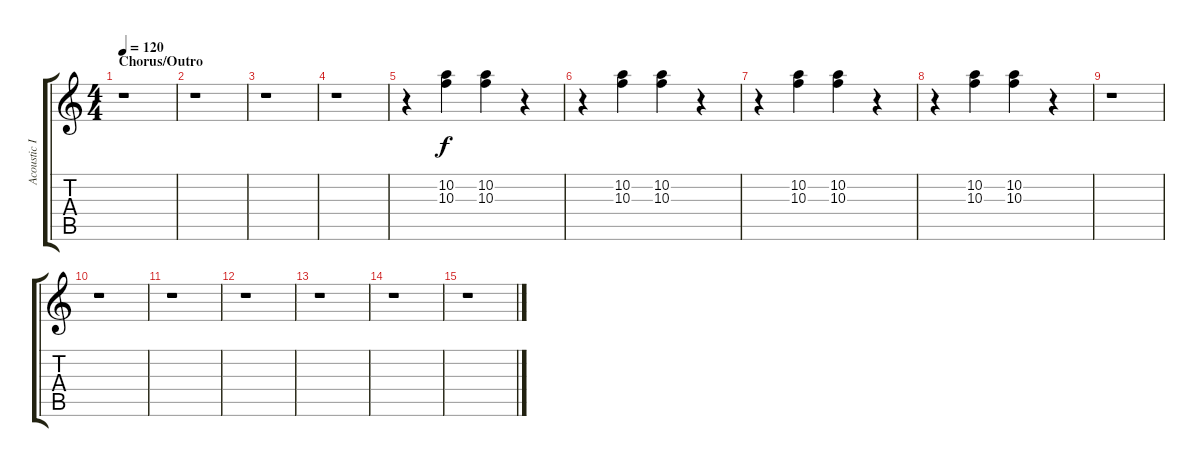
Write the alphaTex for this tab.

\track ("Acoustic I" "Acoustic I") {instrument acousticguitarnylon}
\staff {score tabs}
\tuning (D4 B3 G3 D3 A2 D2) {hide}
\ts (4 4)
\section ("" "Chorus/Outro")
\tempo 120
\clef g2
\ks c
r.1{dy f} |
r.1 |
r.1 |
r.1 |
r.4 (10.2 10.3).4{volume 8} (10.2 10.3).4 r.4 |
r.4 (10.2 10.3).4 (10.2 10.3).4 r.4 |
r.4 (10.2 10.3).4 (10.2 10.3).4 r.4 |
r.4 (10.2 10.3).4 (10.2 10.3).4 r.4 |
r.1 |
r.1 |
r.1 |
r.1 |
r.1 |
r.1 |
r.1
